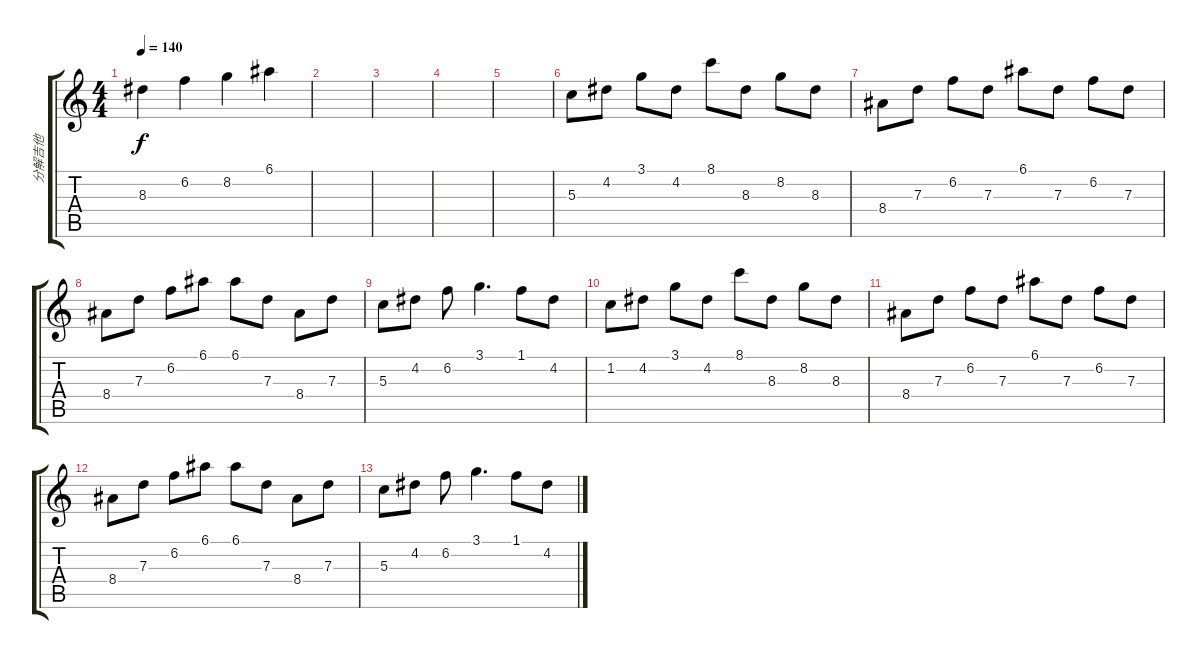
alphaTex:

\track ("分解吉他" "分解吉他") {instrument distortionguitar}
\staff {score tabs}
\tuning (E4 B3 G3 D3 A2 E2) {hide}
\ts (4 4)
\tempo 140
\clef g2
\ks c
8.3.4{dy f} 6.2.4 8.2.4 6.1.4 |
|
|
|
|
5.3.8 4.2.8 3.1.8 4.2.8 8.1.8 8.3.8 8.2.8 8.3.8 |
8.4.8 7.3.8 6.2.8 7.3.8 6.1.8 7.3.8 6.2.8 7.3.8 |
8.4.8 7.3.8 6.2.8 6.1.8 6.1.8 7.3.8 8.4.8 7.3.8 |
5.3.8 4.2.8 6.2.8 3.1.4{d} 1.1.8 4.2.8 |
1.2.8 4.2.8 3.1.8 4.2.8 8.1.8 8.3.8 8.2.8 8.3.8 |
8.4.8 7.3.8 6.2.8 7.3.8 6.1.8 7.3.8 6.2.8 7.3.8 |
8.4.8 7.3.8 6.2.8 6.1.8 6.1.8 7.3.8 8.4.8 7.3.8 |
5.3.8 4.2.8 6.2.8 3.1.4{d} 1.1.8 4.2.8
